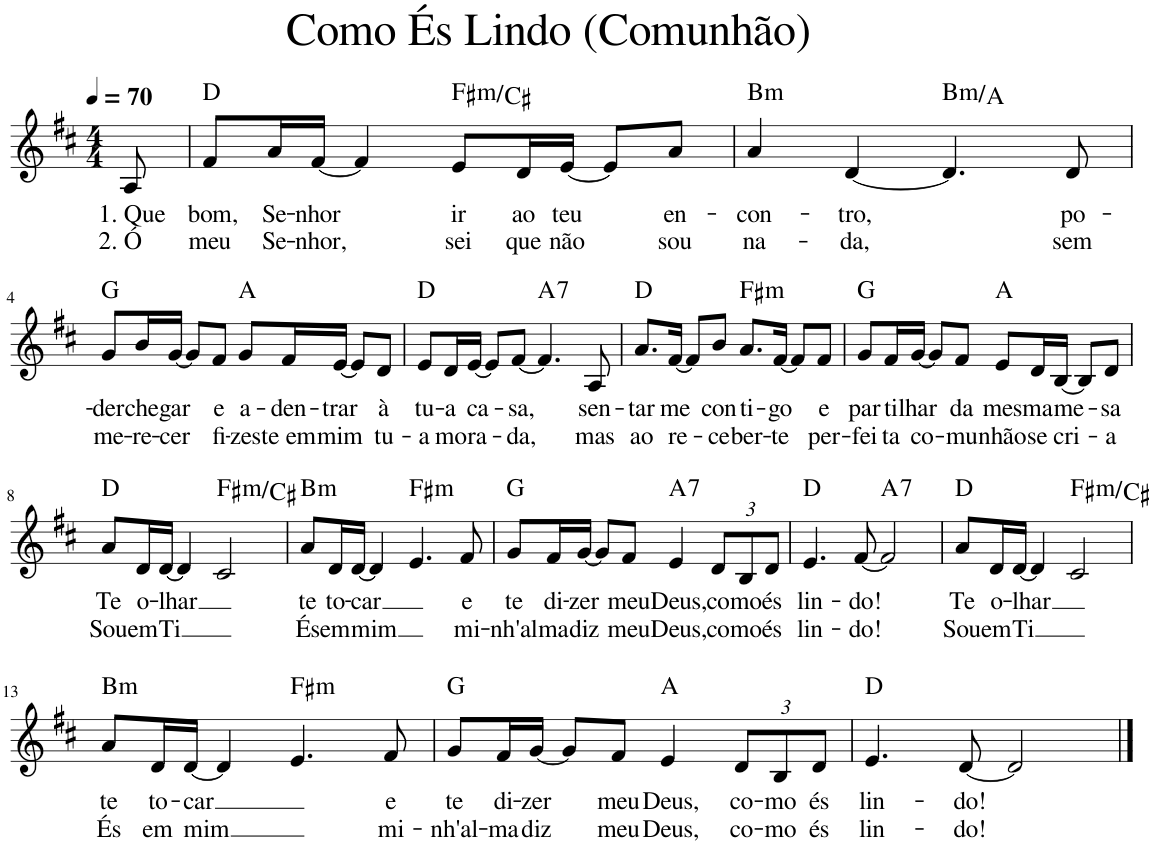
**kern	**text	**text	**harte
*part1	*part1	*part1	*part1
*staff1	*staff1	*staff1	*
*I"Voz	*	*	*
*I'Vo.	*	*	*
!!LO:PB:g=z
*clefG2	*	*	*
*k[f#c#]	*	*	*
*M4/4	*	*	*
*MM70	*	*	*
=1	=1	=1	=1
!LO:TX:a:t=Como És Lindo (Comunhão)	!	!	!
!	!LO:LY:b	!LO:LY:b	!
8A/	1. Que	2. Ó	.
=2	=2	=2	=2
!	!LO:LY:b	!LO:LY:b	!
8f#/L	bom,	meu	D:maj
!	!LO:LY:b	!LO:LY:b	!
16a/L	Se-	Se-	.
!	!LO:LY:b	!LO:LY:b	!
[16f#/JJ	-nhor	-nhor,	.
4f#/]	.	.	.
!	!LO:LY:b	!LO:LY:b	!LO:H:kt=m
8e/L	ir	sei	F#:min/5
!	!LO:LY:b	!LO:LY:b	!
16d/L	ao	que	.
!	!LO:LY:b	!LO:LY:b	!
[16e/JJ	teu	não	.
8e/L]	.	.	.
!	!LO:LY:b	!LO:LY:b	!
8a/J	en-	sou	.
=3	=3	=3	=3
!	!LO:LY:b	!LO:LY:b	!LO:H:kt=m
4a/	-con-	na-	B:min
!	!LO:LY:b	!LO:LY:b	!
[4d/	-tro,	-da,	.
!	!	!	!LO:H:kt=m
4.d/]	.	.	B:min/b7
!	!LO:LY:b	!LO:LY:b	!
8d/	po-	sem	.
!!LO:LB:g=z
=4	=4	=4	=4
!	!LO:LY:b	!LO:LY:b	!
8g/L	-der	me-	G:maj
!	!LO:LY:b	!LO:LY:b	!
16b/L	che-	-re-	.
!	!LO:LY:b	!LO:LY:b	!
[16g/JJ	-gar	-cer	.
8g/L]	.	.	.
!	!LO:LY:b	!LO:LY:b	!
8f#/J	e	fi-	.
!	!LO:LY:b	!LO:LY:b	!
8g/L	a-	-zes-	A:maj
!	!LO:LY:b	!LO:LY:b	!
16f#/L	-den-	-te em	.
!	!LO:LY:b	!LO:LY:b	!
[16e/JJ	-trar	mim	.
8e/L]	.	.	.
!	!LO:LY:b	!LO:LY:b	!
8d/J	à	tu-	.
=5	=5	=5	=5
!	!LO:LY:b	!LO:LY:b	!
8e/L	tu-	-a	D:maj
!	!LO:LY:b	!LO:LY:b	!
16d/L	-a	mo-	.
!	!LO:LY:b	!LO:LY:b	!
[16e/JJ	ca-	-ra-	.
8e/L]	.	.	.
!	!LO:LY:b	!LO:LY:b	!
[8f#/J	-sa,	-da,	.
!	!	!	!LO:H:kt=7
4.f#/]	.	.	A:7
!	!LO:LY:b	!LO:LY:b	!
8A/	sen-	mas	.
=6	=6	=6	=6
!	!LO:LY:b	!LO:LY:b	!
8.a/L	-tar-	ao	D:maj
!	!LO:LY:b	!LO:LY:b	!
[16f#/Jk	-me	re-	.
8f#/L]	.	.	.
!	!LO:LY:b	!LO:LY:b	!
8b/J	con-	-ce-	.
!	!LO:LY:b	!LO:LY:b	!LO:H:kt=m
8.a/L	-ti-	-ber-	F#:min
!	!LO:LY:b	!LO:LY:b	!
[16f#/Jk	-go	-te	.
8f#/L]	.	.	.
!	!LO:LY:b	!LO:LY:b	!
8f#/J	e	per-	.
=7	=7	=7	=7
!	!LO:LY:b	!LO:LY:b	!
8g/L	par-	-fei-	G:maj
!	!LO:LY:b	!LO:LY:b	!
16f#/L	-ti-	-ta	.
!	!LO:LY:b	!LO:LY:b	!
[16g/JJ	-lhar	co-	.
8g/L]	.	.	.
!	!LO:LY:b	!LO:LY:b	!
8f#/J	da	-mu-	.
!	!LO:LY:b	!LO:LY:b	!
8e/L	mes-	-nhão	A:maj
!	!LO:LY:b	!LO:LY:b	!
16d/L	-ma	se	.
!	!LO:LY:b	!LO:LY:b	!
[16B/JJ	me-	cri-	.
8B/L]	.	.	.
!	!LO:LY:b	!LO:LY:b	!
8d/J	-sa	-a	.
!!LO:LB:g=z
=8	=8	=8	=8
!	!LO:LY:b	!LO:LY:b	!
8a/L	Te	Sou	D:maj
!	!LO:LY:b	!LO:LY:b	!
16d/L	o-	em	.
!	!LO:LY:b	!LO:LY:b	!
[16d/JJ	-lhar	Ti	.
4d/]	.	.	.
!	!	!	!LO:H:kt=m
2c#/	.	.	F#:min/5
=9	=9	=9	=9
!	!LO:LY:b	!LO:LY:b	!LO:H:kt=m
8a/L	te	És	B:min
!	!LO:LY:b	!LO:LY:b	!
16d/L	to-	em	.
!	!LO:LY:b	!LO:LY:b	!
[16d/JJ	-car	mim	.
4d/]	.	.	.
!	!	!	!LO:H:kt=m
4.e/	.	.	F#:min
!	!LO:LY:b	!LO:LY:b	!
8f#/	e	mi-	.
=10	=10	=10	=10
!	!LO:LY:b	!LO:LY:b	!
8g/L	te	-nh'al-	G:maj
!	!LO:LY:b	!LO:LY:b	!
16f#/L	di-	-ma	.
!	!LO:LY:b	!LO:LY:b	!
[16g/JJ	-zer	diz	.
8g/L]	.	.	.
!	!LO:LY:b	!LO:LY:b	!
8f#/J	meu	meu	.
!	!LO:LY:b	!LO:LY:b	!LO:H:kt=7
4e/	Deus,	Deus,	A:7
*Xbrackettup	*	*	*
!	!LO:LY:b	!LO:LY:b	!
12d/L	co-	co-	.
!	!LO:LY:b	!LO:LY:b	!
12B/	-mo	-mo	.
!	!LO:LY:b	!LO:LY:b	!
12d/J	és	és	.
=11	=11	=11	=11
!	!LO:LY:b	!LO:LY:b	!
4.e/	lin-	lin-	D:maj
!	!LO:LY:b	!LO:LY:b	!
[8f#/	-do!	-do!	.
!	!	!	!LO:H:kt=7
2f#/]	.	.	A:7
=12	=12	=12	=12
!	!LO:LY:b	!LO:LY:b	!
8a/L	Te	Sou	D:maj
!	!LO:LY:b	!LO:LY:b	!
16d/L	o-	em	.
!	!LO:LY:b	!LO:LY:b	!
[16d/JJ	-lhar	Ti	.
4d/]	.	.	.
!	!	!	!LO:H:kt=m
2c#/	.	.	F#:min/5
!!LO:LB:g=z
=13	=13	=13	=13
!	!LO:LY:b	!LO:LY:b	!LO:H:kt=m
8a/L	te	És	B:min
!	!LO:LY:b	!LO:LY:b	!
16d/L	to-	em	.
!	!LO:LY:b	!LO:LY:b	!
[16d/JJ	-car	mim	.
4d/]	.	.	.
!	!	!	!LO:H:kt=m
4.e/	.	.	F#:min
!	!LO:LY:b	!LO:LY:b	!
8f#/	e	mi-	.
=14	=14	=14	=14
!	!LO:LY:b	!LO:LY:b	!
8g/L	te	-nh'al-	G:maj
!	!LO:LY:b	!LO:LY:b	!
16f#/L	di-	-ma	.
!	!LO:LY:b	!LO:LY:b	!
[16g/JJ	-zer	diz	.
8g/L]	.	.	.
!	!LO:LY:b	!LO:LY:b	!
8f#/J	meu	meu	.
!	!LO:LY:b	!LO:LY:b	!
4e/	Deus,	Deus,	A:maj
!	!LO:LY:b	!LO:LY:b	!
12d/L	co-	co-	.
!	!LO:LY:b	!LO:LY:b	!
12B/	-mo	-mo	.
!	!LO:LY:b	!LO:LY:b	!
12d/J	és	és	.
=15	=15	=15	=15
!	!LO:LY:b	!LO:LY:b	!
4.e/	lin-	lin-	D:maj
!	!LO:LY:b	!LO:LY:b	!
[8d/	-do!	-do!	.
2d/]	.	.	.
==	==	==	==
*-	*-	*-	*-
